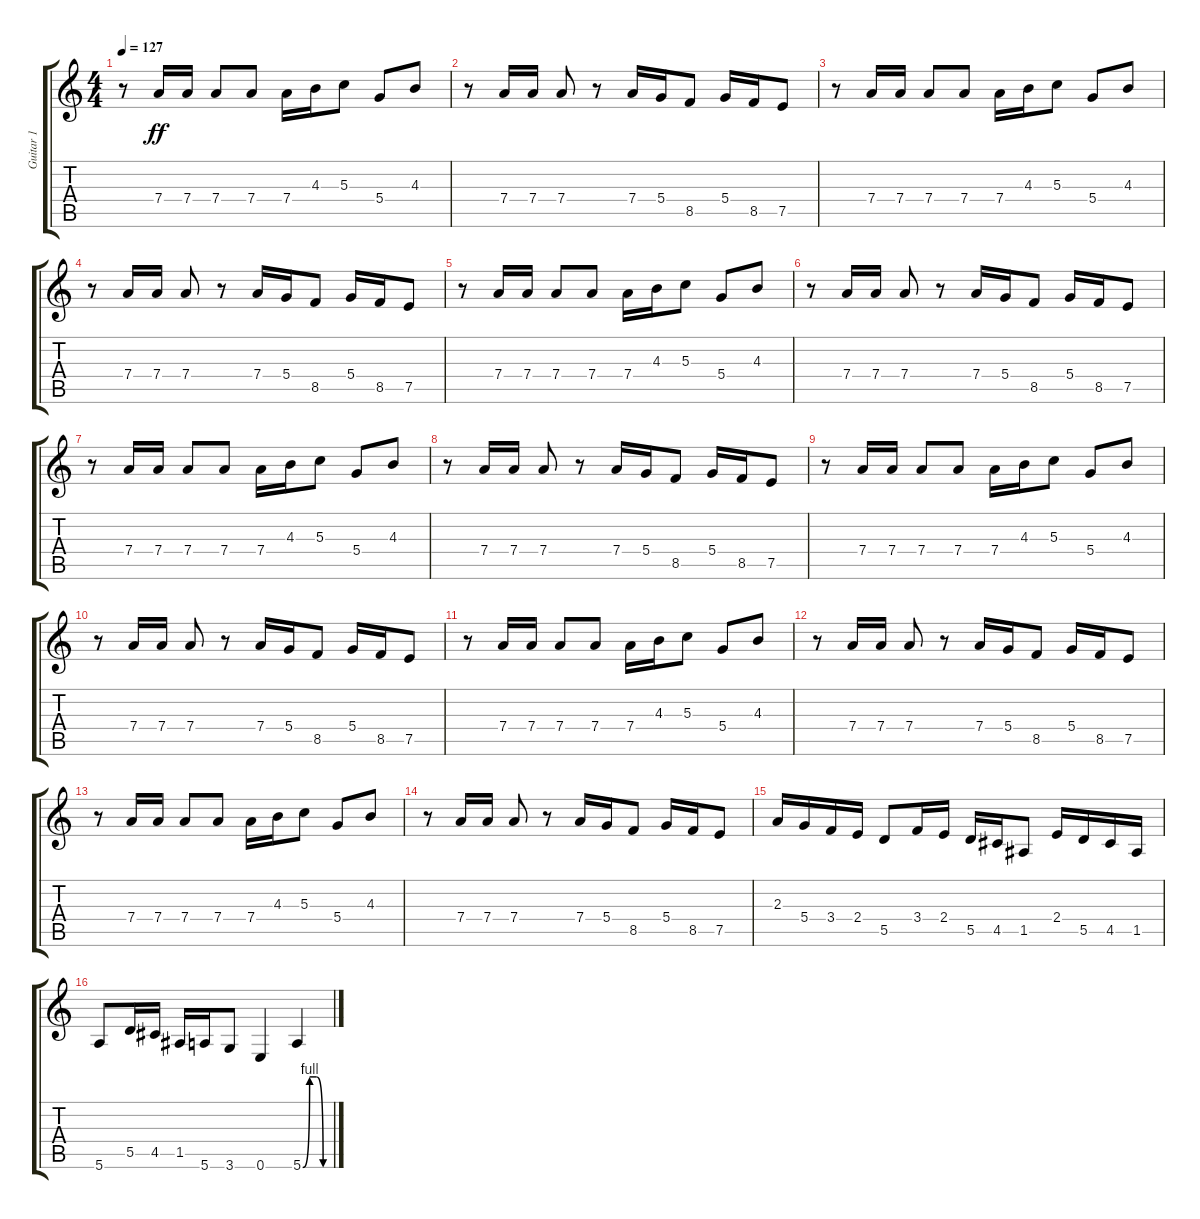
\track ("Guitar 1" "Guitar 1") {instrument overdrivenguitar}
\staff {score tabs}
\tuning (E4 B3 G3 D3 A2 E2) {hide}
\ts (4 4)
\tempo 127
\clef g2
\ks c
r.8{dy ff} 7.4.16 7.4.16 7.4.8 7.4.8 7.4.16 4.3.16 5.3.8 5.4.8 4.3.8 |
r.8 7.4.16 7.4.16 7.4.8 r.8 7.4.16 5.4.16 8.5.8 5.4.16 8.5.16 7.5.8 |
r.8 7.4.16 7.4.16 7.4.8 7.4.8 7.4.16 4.3.16 5.3.8 5.4.8 4.3.8 |
r.8 7.4.16 7.4.16 7.4.8 r.8 7.4.16 5.4.16 8.5.8 5.4.16 8.5.16 7.5.8 |
r.8 7.4.16 7.4.16 7.4.8 7.4.8 7.4.16 4.3.16 5.3.8 5.4.8 4.3.8 |
r.8 7.4.16 7.4.16 7.4.8 r.8 7.4.16 5.4.16 8.5.8 5.4.16 8.5.16 7.5.8 |
r.8 7.4.16 7.4.16 7.4.8 7.4.8 7.4.16 4.3.16 5.3.8 5.4.8 4.3.8 |
r.8 7.4.16 7.4.16 7.4.8 r.8 7.4.16 5.4.16 8.5.8 5.4.16 8.5.16 7.5.8 |
r.8 7.4.16 7.4.16 7.4.8 7.4.8 7.4.16 4.3.16 5.3.8 5.4.8 4.3.8 |
r.8 7.4.16 7.4.16 7.4.8 r.8 7.4.16 5.4.16 8.5.8 5.4.16 8.5.16 7.5.8 |
r.8 7.4.16 7.4.16 7.4.8 7.4.8 7.4.16 4.3.16 5.3.8 5.4.8 4.3.8 |
r.8 7.4.16 7.4.16 7.4.8 r.8 7.4.16 5.4.16 8.5.8 5.4.16 8.5.16 7.5.8 |
r.8 7.4.16 7.4.16 7.4.8 7.4.8 7.4.16 4.3.16 5.3.8 5.4.8 4.3.8 |
r.8 7.4.16 7.4.16 7.4.8 r.8 7.4.16 5.4.16 8.5.8 5.4.16 8.5.16 7.5.8 |
2.3.16 5.4.16 3.4.16 2.4.16 5.5.8 3.4.16 2.4.16 5.5.16 4.5.16 1.5.8 2.4.16 5.5.16 4.5.16 1.5.16 |
5.6.8 5.5.16 4.5.16 1.5.16 5.6.16 3.6.8 0.6.4 5.6{be (custom 0 0 15 4 30 4 45 0 60 0)}.4
